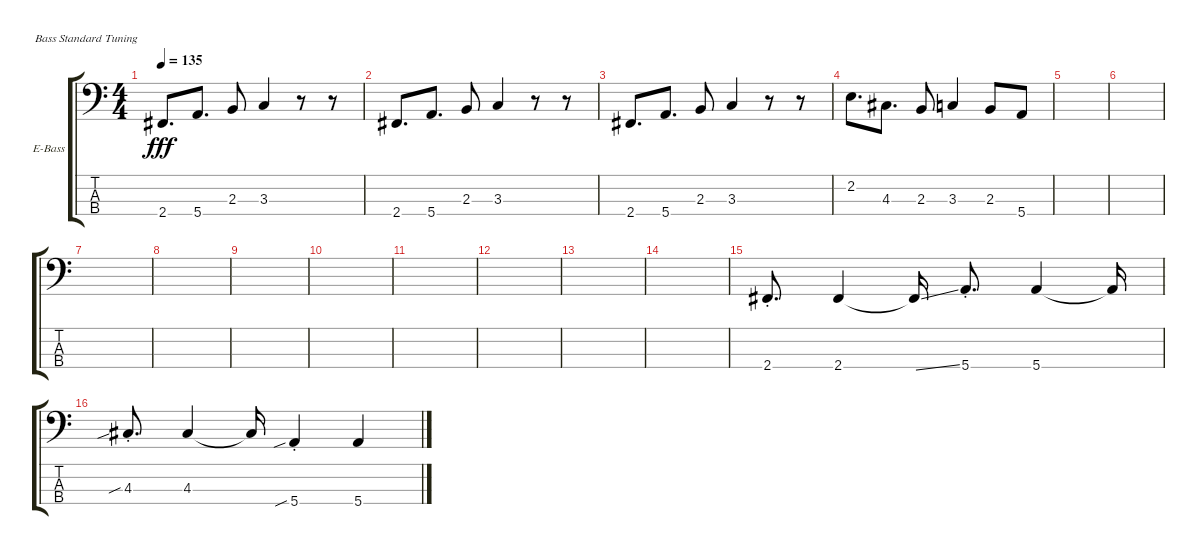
\defaultSystemsLayout 4
\bracketExtendMode groupsimilarinstruments
\firstSystemTrackNameOrientation horizontal
\otherSystemsTrackNameOrientation horizontal
\track ("O`Malley" "E-Bass") {instrument electricbassfinger}
\staff {score tabs}
\tuning (G2 D2 A1 E1)
\ts (4 4)
\tempo 135
\clef f4
\ks c
2.4.8{d dy fff} 5.4.8{d} 2.3.8 3.3.4 r.8 r.8 |
2.4.8{d} 5.4.8{d} 2.3.8 3.3.4 r.8 r.8 |
2.4.8{d} 5.4.8{d} 2.3.8 3.3.4 r.8 r.8 |
2.2.8{d} 4.3.8{d} 2.3.8 3.3.4 2.3.8 5.4.8 |
|
|
|
|
|
|
|
|
|
|
2.4{st}.8{d} 2.4.4 2.4{ss t}.16 5.4{st}.8{d} 5.4.4 5.4{t}.16 |
4.3{sib st}.8{d} 4.3.4 4.3{t}.16 5.4{sib st}.4 5.4.4
